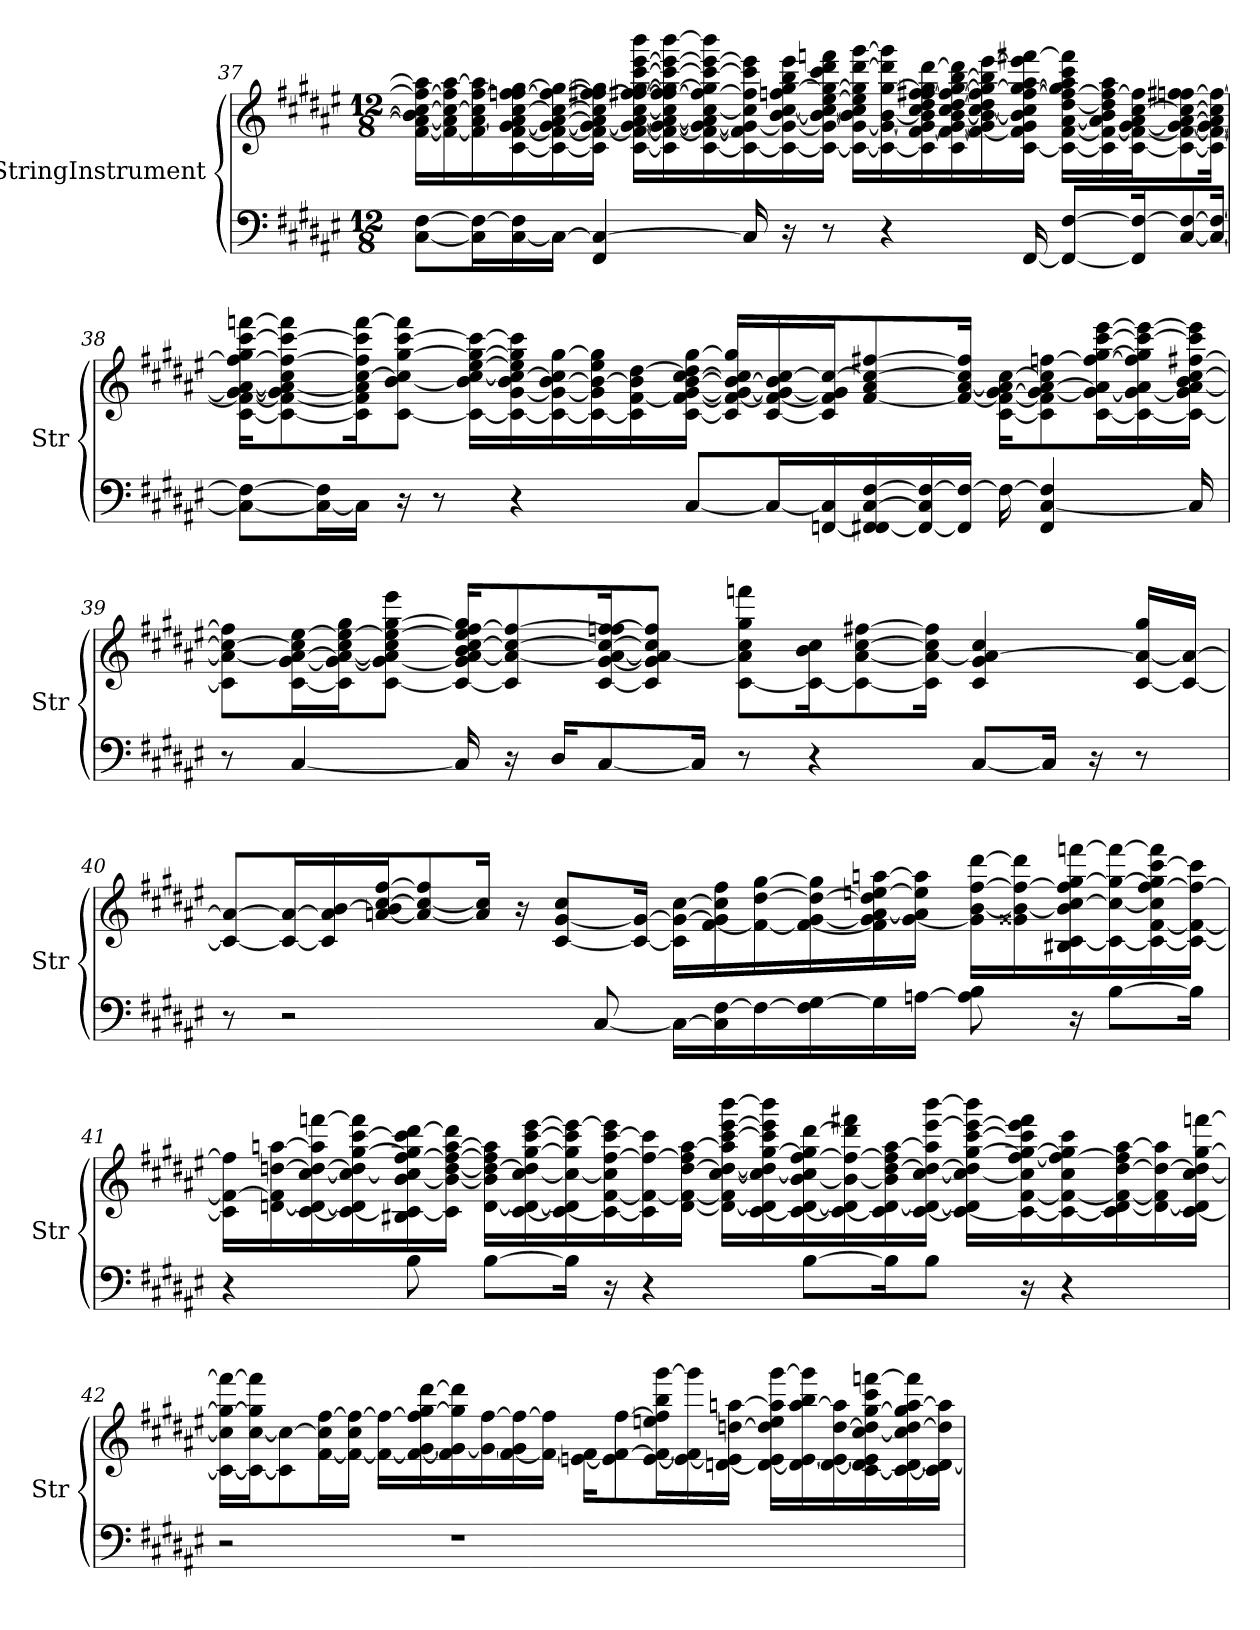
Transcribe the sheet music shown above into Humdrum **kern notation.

**kern	**kern
*part2	*part1
*staff2	*staff1
*I"StringInstrument	*I"StringInstrument
*I'Str	*I'Str
!!LO:LB:g=z
*clefF4	*clefG2
*k[f#c#g#d#a#e#]	*k[f#c#g#d#a#e#]
*M12/8	*M12/8
=37	=37
[8C#\ [8F#\L	[16f#\ 16a#\_ 16b\] [16cc#\ 16ff#\_ 16aa#\]LL
.	16f#\_ 16a#\] 16cc#\_ 16ff#\] [16aa#\
16C#\] 16F#\_L	16f#\] [16a#\ 16cc#\] [16ff#\ 16aa#\]
[16C#\ 16F#\]	[16c#\ [16f#\ [16g#\ 16a#\] [16cc#\ [16ffn\ 16ff#\] [16gg#\
16C#\JJ_	16c#\_ 16f#\_ 16g#\_ [16a#\ 16cc#\_ 16ff\_ 16gg#\_
4FF#/ 4C#/_	16c#\] 16f#\_ 16g#\_ 16a#\] 16cc#\] 16ff\_ 16ff#X\ 16gg#\]JJ
.	[16c#\ 16f#\_ 16g#\_ [16a#\ [16cc#\ 16ff\_ [16ff#X\ [16gg#\ [16ccc#\ [16eee#\ 16bbb\LL
.	16c#\] 16f#\_ 16g#\_ 16a#\_ 16cc#\] 16ff\_ 16ff#\] 16gg#\_ 16ccc#\_ 16eee#\_ [16bbb\
.	[16c#\ 16f#\_ 16g#\_ 16a#\] [16cc#\ 16ff\_ 16gg#\] 16ccc#\_ 16eee#\_ 16bbb\]
16C#/]	16c#\_ 16f#\] 16g#\_ 16cc#\] 16ff\] 16ccc#\] 16eee#\]
16r	16c#\_ 16g#\_ [16b\ [16cc#\ 16ffn\ [16gg#\ 16bb\ 16eee#\
8r	16c#\_ 16g#\] 16b\_ 16cc#\_ [16ee#\ 16gg#\_ 16ccc#\ 16ddd#\ 16fffn\JJ
.	16c#\_ [16g#\ 16b\] 16cc#\] 16ee#\] 16gg#\] [16ddd#\ [16ggg#\LL
4r	16c#\_ 16g#\_ [16b\ [16gg#\ 16ddd#\] 16ggg#\]
.	16c#\] [16f#\ 16g#\] 16b\] 16cc#\ 16dd#\ 16ff\ [16ff#X\ 16gg#\] [16ddd#\
.	16c#\ 16f#\_ [16g#\ [16b\ 16cc#\ [16dd#\ 16ff#\_ [16gg#\ [16bb\ 16ddd#\]
.	16f#\_ 16g#\] 16b\_ [16cc#\ 16dd#\] 16ff#\] 16gg#\_ 16bb\] [16eee#\
[16FF#/	[16c#\ 16f#\] 16g#\ 16b\] 16cc#\] [16ff#\ 16gg#\_ 16aa#\ 16eee#\] [16fff#X\JJ
8FF#/_ [8F#/L	16c#\_ [16f#\ [16a#\ [16dd#\ 16ff#\_ 16gg#\] 16aa#\ 16ccc#\ 16fff#\]LL
.	16c#\] 16f#\_ 16a#\] 16b\ 16dd#\] 16ff#\_ 16aa#\
16FF#/] 16F#/_K	[16c#\ 16f#\_ [16g#\ 16a#\ [16cc#\ 16ff#\]J
[8C#/ 8F#/_	8c#\_ 8f#\_ 8g#\_ [8a#\ 8cc#\_ [8ffn\ 8ff#X\
16C#/_ 16F#/_Jk	16c#\] 16f#\_ 16g#\_ 16a#\] 16cc#\] 16ff\_Jk
!!LO:LB:g=z
=38	=38
8C#\_ 8F#\_L	[16c#\ 16f#\_ 16g#\_ [16a#\ 16ff\_ 16gg#\ [16ccc#\ [16fffn\KL
.	8c#\_ 8f#\_ 8g#\] 8a#\_ 8cc#\ 8ff\_ 8ccc#\_ 8fff\]
16C#\_ 16F#\]L	.
16C#\JJ]	16c#\] 16f#\] 16a#\] [16cc#\ 16ff\] 16ccc#\] [16fff\K
16r	[8c#\ [8b\ 8cc#\] [8gg#\ [8ccc#\ 8fff\]J
8r	.
.	16c#\_ 16b\] [16cc#\ [16ee#\ 16gg#\_ 16ccc#\_LL
4r	16c#\_ [16g#\ 16b\ 16cc#\_ 16ee#\] 16gg#\] 16ccc#\]
.	16c#\_ 16g#\_ [16b\ 16cc#\] [16gg#\
.	16c#\_ 16g#\] 16b\_ 16ee#\ 16gg#\]
.	16c#\] [16f#\ 16b\] [16dd#\
[8C#/L	[16c#\ 16f#\_ [16g#\ [16b\ [16cc#\ 16dd#\] [16gg#\JJ
.	16c#/] 16f#/_ 16g#/_ 16b/_ 16cc#/] 16gg#/]LL
16C#/L_	[16c#/ 16f#/_ 16g#/_ 16b/] [16cc#/
[16FFn/ 16C#/]	16c#/] 16f#/] 16g#/] 16cc#/_J
16FF/] [16FF#X/ [16C#/ [16F#/	[8f#/ 8a#/ 8cc#/_ [8ff#X/
16FF#/_ 16C#/] 16F#/_	.
16FF#/] 16F#/_JJ	16f#/_ [16a#/ 16cc#/] 16ff#/]Jk
16F#\_	[16c#\ 16f#\_ [16g#\ 16a#\] [16cc#\KL
4FF#/ [4C#/ 4F#/]	8c#\] 8f#\] 8g#\_ [8a#\ 8cc#\] [8ffn\
.	[16c#\ 16g#\_ 16a#\] 16ff\_ [16gg#\ [16ccc#\ [16eee#\L
.	16c#\_ 16g#\_ 16a#\ 16ff\] 16gg#\] 16ccc#\_ 16eee#\_
16C#/]	16c#\_ 16g#\] [16a#\ 16b\ [16cc#\ [16ff#X\ 16ccc#\] 16eee#\]JJ
!!LO:LB:g=z
=39	=39
8r	8c#\] 8a#\_ 8cc#\_ 8ff#\]L
[4C#/	[16c#\ [16g#\ 16a#\_ 16cc#\] [16ee#\L
.	16c#\] 16g#\_ 16a#\_ 16cc#\ 16ee#\_ 16gg#\J
.	[8c#\ 8g#\_ 8a#\] 8cc#\ 8ee#\_ [8gg#\ 8eee#\J
16C#/]	16c#/_ 16g#/] [16a#/ 16b/ [16cc#/ 16ee#/] [16ff#/ 16gg#/]KL
16r	8c#/] 8a#/_ 8cc#/_ 8ff#/_
16D#/KL	.
[8C#/	[16c#/ [16g#/ 16a#/_ 16cc#/_ [16ffn/ 16ff#/]K
.	8c#/] 8g#/] 8a#/_ 8cc#/] 8ff/]J
16C#/Jk]	.
8r	[8c#\ 8a#\] 8cc#\ 8gg#\ 8fffn\L
4r	16c#\_ 16b\ 16cc#\K
.	8c#\_ [8a#\ [8cc#\ [8ff#X\
.	16c#\] 16a#\_ 16cc#\] 16ff#\]Jk
[8C#/L	4c#/ 4g#/ 4a#/_ 4cc#/
16C#/Jk]	.
16r	.
8r	[16c#/ 16a#/_ 16gg#/LL
.	16c#/_ 16a#/_JJ
!!LO:LB:g=z
=40	=40
8r	8c#/_ 8a#/_L
2r	16c#/_ 16a#/_L
.	16c#/] 16a#/] [16b/
.	[16an/ 16b/] [16cc#/ [16ff#/J
.	8a/_ 8cc#/_ 8ff#/]
.	16a/] 16cc#/]Jk
.	16r
.	[8c#/ [8g#/ 8cc#/L
[8C#/	.
.	16c#/_ 16g#/_Jk
16C#\LL_	16c#\] 16g#\_ [16cc#\LL
16C#\] [16F#\	[16f#\ 16g#\] 16cc#\] 16ff#\
16F#\_	16f#\_ [16dd#\ [16gg#\
16F#\] [16G#\	16f#\_ [16g#\ 16dd#\_ 16gg#\]
16G#\]	16f#\] 16g#\] [16a\ 16dd#\] [16een\ [16aan\
[16An\JJ	[16g#\ 16a\] 16ee\] 16aa\]JJ
8A\] 8B\	16g#\] [16b\ [16ff#\ [16ddd#\LL
.	16g##X\ 16b\_ 16ff#\_ 16ddd#\]
16r	16B#X\ [16c#\ 16b\] [16cc#\ 16ff#\] [16gg#\ [16fffn\
[8B\L	16c#\_ 16cc#\_ 16gg#\_ 16fff\_
.	16c#\_ [16f#\ 16cc#\] [16ff#\ 16gg#\] [16ccc#\ 16fff\]
16B\Jk]	16c#\_ 16f#\_ 16ff#\_ 16ccc#\]JJ
!!LO:LB:g=z
=41	=41
4r	16c#\] 16f#\_ 16ff#\]LL
.	[16dn\ 16f#\] [16ddn\ [16aan\
.	[16c#\ 16d\_ [16cc#\ 16dd\_ 16aa\] [16fffn\
.	16c#\_ 16d\] 16cc#\_ 16dd\] [16gg#\ [16ccc#\ 16fff\]
8B\	16B#X\ 16c#\_ [16b\ 16cc#\] [16ff#\ 16gg#\] 16ccc#\] [16ddd#\
.	16c#\] 16b\_ [16dd\ 16ff#\_ [16aa\ 16ddd#\]JJ
[8B\L	[16d\ 16b\] 16dd\_ 16ff#\] 16aa\]LL
.	[16c#\ 16d\_ [16cc#\ 16dd\] [16gg#\ [16ccc#\ [16eee#\
16B\Jk]	16c#\_ 16d\] 16cc#\_ 16gg#\] 16ccc#\] 16eee#\_
16r	16c#\_ [16f#\ 16cc#\] [16ff#\ [16ccc#\ 16eee#\]
4r	16c#\] 16f#\_ 16ff#\_ 16ccc#\]
.	[16d\ 16f#\_ [16dd\ 16ff#\] [16aa\JJ
.	16d\_ 16f#\] [16cc#\ 16dd\_ 16aa\] [16ccc#\ [16eee#\ [16bbb\LL
.	[16c#\ 16d\] 16cc#\_ 16dd\] [16gg#\ 16ccc#\] 16eee#\] 16bbb\]
[8B\L	16c#\_ [16d\ [16b\ 16cc#\] [16ff#\ 16gg#\] [16ddd#\
.	16c#\_ 16d\] 16b\_ 16ff#\_ 16ddd#\] 16fff#X\
16B\K]	16c#\] [16d\ 16b\] [16dd\ 16ff#\] [16aa\
8B\J	[16c#\ 16d\_ [16cc#\ 16dd\_ 16aa\] [16eee#\ [16bbb\JJ
.	16c#\_ 16d\] 16cc#\_ 16dd\] [16gg#\ [16ccc#\ 16eee#\_ 16bbb\]LL
16r	16c#\_ [16f#\ 16cc#\] [16ff#\ 16gg#\_ 16ccc#\] 16eee#\] 16fff#\
4r	16c#\_ 16f#\_ 16cc#\ 16ff#\_ 16gg#\] 16ccc#\
.	16c#\] [16d\ 16f#\_ [16dd\ 16ff#\] [16aa\
.	16d\_ 16f#\] 16dd\_ 16aa\]
.	[16c#\ 16d\] [16cc#\ 16dd\] [16gg#\ [16fffn\JJ
!!LO:PB:g=z
=42	=42
2r	16c#\_ 16cc#\] 16gg#\_ 16fff\_LL
.	16c#\_ [16cc#\ 16gg#\] 16fff\]J
.	8c#\] 8cc#\_
.	[16f#\ 16cc#\] [16ff#\L
.	16f#\_ 16cc#\ 16ff#\_JJ
.	16f#\_ 16ff#\_LL
.	16f#\_ [16g#\ 16ff#\] [16gg#\ [16ddd#\
1r	16f#\] 16g#\_ 16gg#\] 16ddd#\]
.	16g#\_ [16ff#\
.	[16f#\ 16g#\] 16ff#\_
.	16f#\_ 16ff#\]JJ
.	[16en\ 16f#\]KL
.	8e\] [8f#\ [8ff#\
.	[16e\ 16f#\_ 16een\ 16ff#\] 16bb\ [16ggg#\L
.	16e\_ 16f#\] 16ggg#\]
.	[16dn\ 16e\] [16ddn\ [16aan\JJ
.	16d\_ 16e\ 16dd\] 16ee\ 16aa\] [16ggg#\LL
.	16d\] [16e\ [16aa\ 16bb\ 16ggg#\]
.	[16d\ 16e\_ [16dd\ 16aa\]
.	[16c#\ 16d\] 16e\] [16cc#\ 16dd\] [16gg#\ 16ccc#\ [16fffn\
.	16c#\_ [16d\ 16cc#\] [16dd\ 16gg#\] [16aa\ 16fff\]
.	16c#\] 16d\_ 16dd\] 16aa\]JJ
=	=
*-	*-
